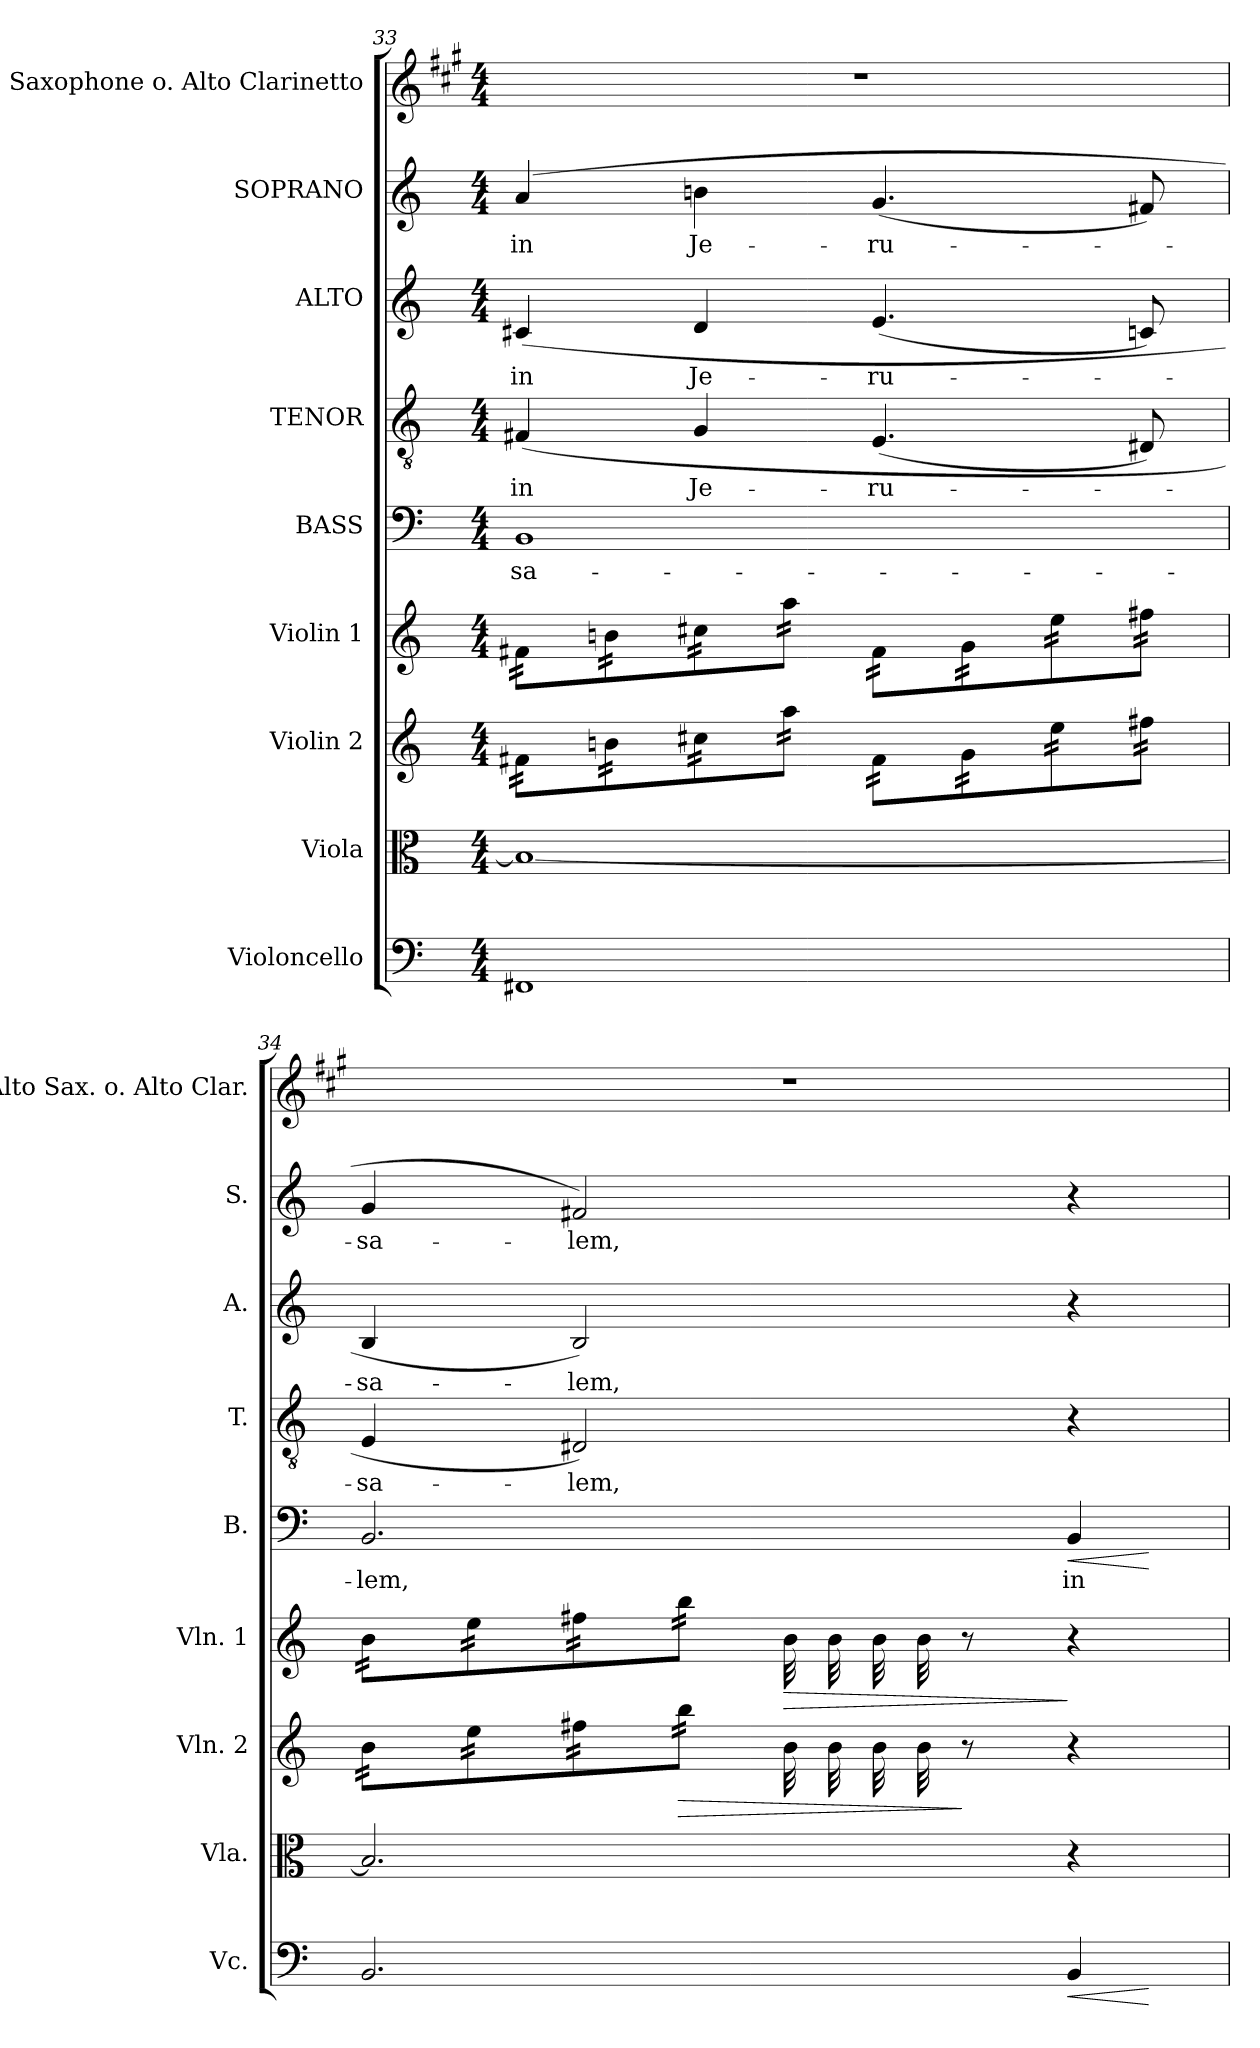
**kern	**dynam	**kern	**kern	**dynam	**kern	**dynam	**kern	**text	**dynam	**kern	**text	**kern	**text	**kern	**text	**kern
*part9	*part9	*part8	*part7	*part7	*part6	*part6	*part5	*part5	*part5	*part4	*part4	*part3	*part3	*part2	*part2	*part1
*staff9	*staff9	*staff8	*staff7	*staff7	*staff6	*staff6	*staff5	*staff5	*staff5	*staff4	*staff4	*staff3	*staff3	*staff2	*staff2	*staff1
*I"Violoncello	*	*I"Viola	*I"Violin 2	*	*I"Violin 1	*	*I"BASS	*	*	*I"TENOR	*	*I"ALTO	*	*I"SOPRANO	*	*I"Alto Saxophone o. Alto Clarinetto
*I'Vc.	*	*I'Vla.	*I'Vln. 2	*	*I'Vln. 1	*	*I'B.	*	*	*I'T.	*	*I'A.	*	*I'S.	*	*I'Alto Sax. o. Alto Clar.
*clefF4	*	*clefC3	*clefG2	*	*clefG2	*	*clefF4	*	*	*clefGv2	*	*clefG2	*	*clefG2	*	*clefG2
*	*	*	*	*	*	*	*	*	*	*ITrd7c12	*	*	*	*	*	*ITrd5c9
*k[]	*	*k[]	*k[]	*	*k[]	*	*k[]	*	*	*k[]	*	*k[]	*	*k[]	*	*k[]
*C:	*	*C:	*C:	*	*C:	*	*C:	*	*	*C:	*	*C:	*	*C:	*	*C:
*M4/4	*	*M4/4	*M4/4	*	*M4/4	*	*M4/4	*	*	*M4/4	*	*M4/4	*	*M4/4	*	*M4/4
=33	=33	=33	=33	=33	=33	=33	=33	=33	=33	=33	=33	=33	=33	=33	=33	=33
!	!	!	!	!	!	!	!	!LO:LY:b:color=#000000	!	!	!	!	!	!	!	!
!	!	!	!	!	!	!	!	!	!	!	!LO:LY:b:color=#000000	!	!	!	!	!
!	!	!	!	!	!	!	!	!	!	!	!	!	!LO:LY:b:color=#000000	!	!	!
!	!	!	!	!	!	!	!	!	!	!	!	!	!	!	!LO:LY:b:color=#000000	!
*	*	*	*tremolo	*	*	*	*	*	*	*	*	*	*	*	*	*
*	*	*	*	*	*tremolo	*	*	*	*	*	*	*	*	*	*	*
1FF#Xi	.	1Bi_<	32f#Xi\LLL	.	32f#Xi\LLL	.	1BBi	-sa-	.	(4FF#Xi/	in	(4c#Xi/	in	(4ai/	in	1r
.	.	.	32f#Xi\	.	32f#Xi\	.	.	.	.	.	.	.	.	.	.	.
.	.	.	32f#Xi\	.	32f#Xi\	.	.	.	.	.	.	.	.	.	.	.
.	.	.	32f#Xi\	.	32f#Xi\	.	.	.	.	.	.	.	.	.	.	.
.	.	.	32bni\	.	32bni\	.	.	.	.	.	.	.	.	.	.	.
.	.	.	32bni\	.	32bni\	.	.	.	.	.	.	.	.	.	.	.
.	.	.	32bni\	.	32bni\	.	.	.	.	.	.	.	.	.	.	.
.	.	.	32bni\	.	32bni\	.	.	.	.	.	.	.	.	.	.	.
!	!	!	!	!	!	!	!	!	!	!	!LO:LY:b:color=#000000	!	!	!	!	!
!	!	!	!	!	!	!	!	!	!	!	!	!	!LO:LY:b:color=#000000	!	!	!
!	!	!	!	!	!	!	!	!	!	!	!	!	!	!	!LO:LY:b:color=#000000	!
.	.	.	32cc#Xi\	.	32cc#Xi\	.	.	.	.	4GGi/	Je-	4di/	Je-	4bni\	Je-	.
.	.	.	32cc#Xi\	.	32cc#Xi\	.	.	.	.	.	.	.	.	.	.	.
.	.	.	32cc#Xi\	.	32cc#Xi\	.	.	.	.	.	.	.	.	.	.	.
.	.	.	32cc#Xi\	.	32cc#Xi\	.	.	.	.	.	.	.	.	.	.	.
.	.	.	32aai\	.	32aai\	.	.	.	.	.	.	.	.	.	.	.
.	.	.	32aai\	.	32aai\	.	.	.	.	.	.	.	.	.	.	.
.	.	.	32aai\	.	32aai\	.	.	.	.	.	.	.	.	.	.	.
.	.	.	32aai\JJJ	.	32aai\JJJ	.	.	.	.	.	.	.	.	.	.	.
!	!	!	!	!	!	!	!	!	!	!	!LO:LY:b:color=#000000	!	!	!	!	!
!	!	!	!	!	!	!	!	!	!	!	!	!	!LO:LY:b:color=#000000	!	!	!
!	!	!	!	!	!	!	!	!	!	!	!	!	!	!	!LO:LY:b:color=#000000	!
.	.	.	32f#i\LLL	.	32f#i\LLL	.	.	.	.	(4.EEi/	-ru-	(4.ei/	-ru-	(4.gi/	-ru-	.
.	.	.	32f#i\	.	32f#i\	.	.	.	.	.	.	.	.	.	.	.
.	.	.	32f#i\	.	32f#i\	.	.	.	.	.	.	.	.	.	.	.
.	.	.	32f#i\	.	32f#i\	.	.	.	.	.	.	.	.	.	.	.
.	.	.	32gi\	.	32gi\	.	.	.	.	.	.	.	.	.	.	.
.	.	.	32gi\	.	32gi\	.	.	.	.	.	.	.	.	.	.	.
.	.	.	32gi\	.	32gi\	.	.	.	.	.	.	.	.	.	.	.
.	.	.	32gi\	.	32gi\	.	.	.	.	.	.	.	.	.	.	.
.	.	.	32eei\	.	32eei\	.	.	.	.	.	.	.	.	.	.	.
.	.	.	32eei\	.	32eei\	.	.	.	.	.	.	.	.	.	.	.
.	.	.	32eei\	.	32eei\	.	.	.	.	.	.	.	.	.	.	.
.	.	.	32eei\	.	32eei\	.	.	.	.	.	.	.	.	.	.	.
.	.	.	32ff#Xi\	.	32ff#Xi\	.	.	.	.	8DD#Xi/)	.	8cni/)	.	8f#Xi/)	.	.
.	.	.	32ff#Xi\	.	32ff#Xi\	.	.	.	.	.	.	.	.	.	.	.
.	.	.	32ff#Xi\	.	32ff#Xi\	.	.	.	.	.	.	.	.	.	.	.
.	.	.	32ff#Xi\JJJ	.	32ff#Xi\JJJ	.	.	.	.	.	.	.	.	.	.	.
=34	=34	=34	=34	=34	=34	=34	=34	=34	=34	=34	=34	=34	=34	=34	=34	=34
!	!	!	!	!	!	!	!	!LO:LY:b:color=#000000	!	!	!	!	!	!	!	!
!	!	!	!	!	!	!	!	!	!	!	!LO:LY:b:color=#000000	!	!	!	!	!
!	!	!	!	!	!	!	!	!	!	!	!	!	!LO:LY:b:color=#000000	!	!	!
!	!	!	!	!	!	!	!	!	!	!	!	!	!	!	!LO:LY:b:color=#000000	!
2.BBi/	.	2.Bi/]	32bi\LLL	.	32bi\LLL	.	2.BBi/	-lem,	.	4EEi/	-sa-	4Bi/	-sa-	4gi/	-sa-	1r
.	.	.	32bi\	.	32bi\	.	.	.	.	.	.	.	.	.	.	.
.	.	.	32bi\	.	32bi\	.	.	.	.	.	.	.	.	.	.	.
.	.	.	32bi\	.	32bi\	.	.	.	.	.	.	.	.	.	.	.
.	.	.	32eei\	.	32eei\	.	.	.	.	.	.	.	.	.	.	.
.	.	.	32eei\	.	32eei\	.	.	.	.	.	.	.	.	.	.	.
.	.	.	32eei\	.	32eei\	.	.	.	.	.	.	.	.	.	.	.
.	.	.	32eei\	.	32eei\	.	.	.	.	.	.	.	.	.	.	.
!	!	!	!	!	!	!	!	!	!	!	!LO:LY:b:color=#000000	!	!	!	!	!
!	!	!	!	!	!	!	!	!	!	!	!	!	!LO:LY:b:color=#000000	!	!	!
!	!	!	!	!	!	!	!	!	!	!	!	!	!	!	!LO:LY:b:color=#000000	!
.	.	.	32ff#Xi\	.	32ff#Xi\	.	.	.	.	2DD#Xi/)	-lem,	2Bi/)	-lem,	2f#Xi/)	-lem,	.
.	.	.	32ff#Xi\	.	32ff#Xi\	.	.	.	.	.	.	.	.	.	.	.
.	.	.	32ff#Xi\	.	32ff#Xi\	.	.	.	.	.	.	.	.	.	.	.
.	.	.	32ff#Xi\	.	32ff#Xi\	.	.	.	.	.	.	.	.	.	.	.
!	!	!	!	!LO:HP:b	!	!	!	!	!	!	!	!	!	!	!	!
.	.	.	32bbi\	>	32bbi\	.	.	.	.	.	.	.	.	.	.	.
.	.	.	32bbi\	.	32bbi\	.	.	.	.	.	.	.	.	.	.	.
.	.	.	32bbi\	.	32bbi\	.	.	.	.	.	.	.	.	.	.	.
.	.	.	32bbi\JJJ	.	32bbi\JJJ	.	.	.	.	.	.	.	.	.	.	.
!	!	!	!	!	!	!LO:HP:b	!	!	!	!	!	!	!	!	!	!
.	.	.	32bi\	.	32bi\	>	.	.	.	.	.	.	.	.	.	.
.	.	.	32bi\	.	32bi\	.	.	.	.	.	.	.	.	.	.	.
.	.	.	32bi\	.	32bi\	.	.	.	.	.	.	.	.	.	.	.
.	.	.	32bi\	.	32bi\	.	.	.	.	.	.	.	.	.	.	.
*	*	*	*	*	*Xtremolo	*	*	*	*	*	*	*	*	*	*	*
*	*	*	*Xtremolo	*	*	*	*	*	*	*	*	*	*	*	*	*
.	.	.	8r	]	8r	.	.	.	.	.	.	.	.	.	.	.
!	!LO:HP:b	!	!	!	!	!	!	!	!	!	!	!	!	!	!	!
!	!	!	!	!	!	!	!	!LO:LY:b:color=#000000	!LO:HP:b	!	!	!	!	!	!	!
4BBi/	<	4r	4r	.	4r	]	4BBi/	in	<	4r	.	4r	.	4r	.	.
.	[	.	.	.	.	.	.	.	[	.	.	.	.	.	.	.
=	=	=	=	=	=	=	=	=	=	=	=	=	=	=	=	=
*-	*-	*-	*-	*-	*-	*-	*-	*-	*-	*-	*-	*-	*-	*-	*-	*-
